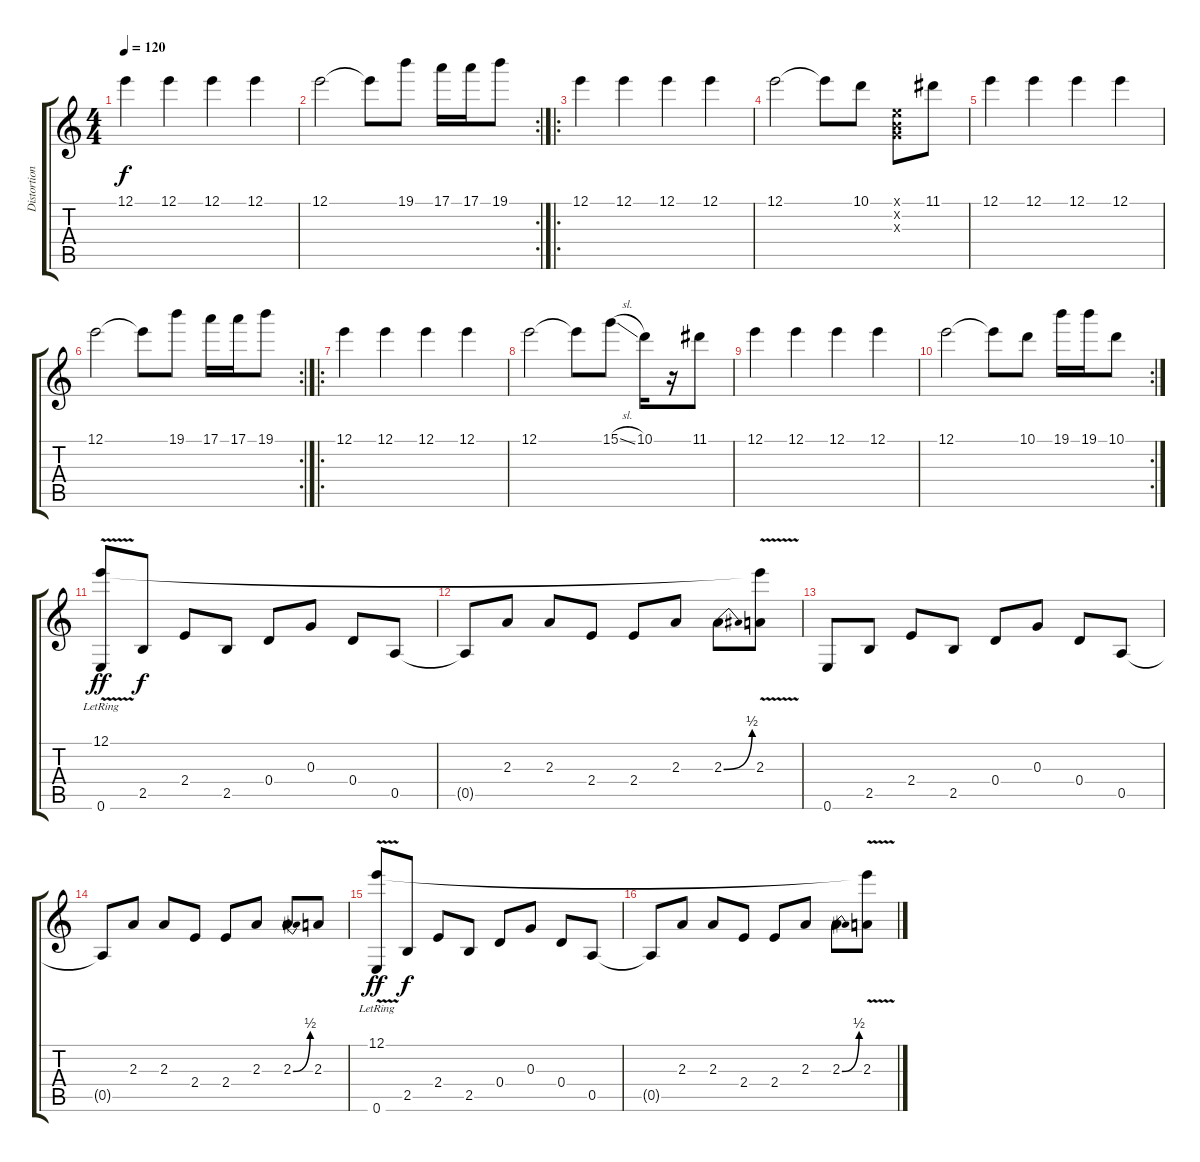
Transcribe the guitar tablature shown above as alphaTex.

\track ("Distortion guitar" "Distortion") {instrument overdrivenguitar}
\staff {score tabs}
\tuning (E4 B3 G3 D3 A2 E2) {hide}
\ts (4 4)
\tempo 120
\clef g2
\ks c
12.1.4{dy f} 12.1.4 12.1.4 12.1.4 |
\rc 2
12.1.2 12.1{t}.8 19.1.8 17.1.16 17.1.16 19.1.8 |
\ro
12.1.4 12.1.4 12.1.4 12.1.4 |
12.1.2 12.1{t}.8 10.1.8 (0.1{x} 0.2{x} 0.3{x}).8 11.1.8 |
12.1.4 12.1.4 12.1.4 12.1.4 |
\rc 2
12.1.2 12.1{t}.8 19.1.8 17.1.16 17.1.16 19.1.8 |
\ro
12.1.4 12.1.4 12.1.4 12.1.4 |
12.1.2 12.1{t}.8 15.1{sl}.8 10.1.16 r.16 11.1.8 |
12.1.4 12.1.4 12.1.4 12.1.4 |
\rc 2
12.1.2 12.1{t}.8 10.1.8 19.1.16 19.1.16 10.1.8 |
(12.1{v lr} 0.6).8{dy ff} 2.5.8{dy f} 2.4.8 2.5.8 0.4.8 0.3.8 0.4.8 0.5.8 |
0.5{t}.8 2.3.8 2.3.8 2.4.8 2.4.8 2.3.8 2.3{be (bend 0 0 60 2)}.8 (12.1{t} 2.3).8 |
0.6.8 2.5.8 2.4.8 2.5.8 0.4.8 0.3.8 0.4.8 0.5.8 |
0.5{t}.8 2.3.8 2.3.8 2.4.8 2.4.8 2.3.8 2.3{be (bend 0 0 60 2)}.8 2.3.8 |
(12.1{v lr} 0.6).8{dy ff} 2.5.8{dy f} 2.4.8 2.5.8 0.4.8 0.3.8 0.4.8 0.5.8 |
0.5{t}.8 2.3.8 2.3.8 2.4.8 2.4.8 2.3.8 2.3{be (bend 0 0 60 2)}.8 (12.1{t} 2.3).8
